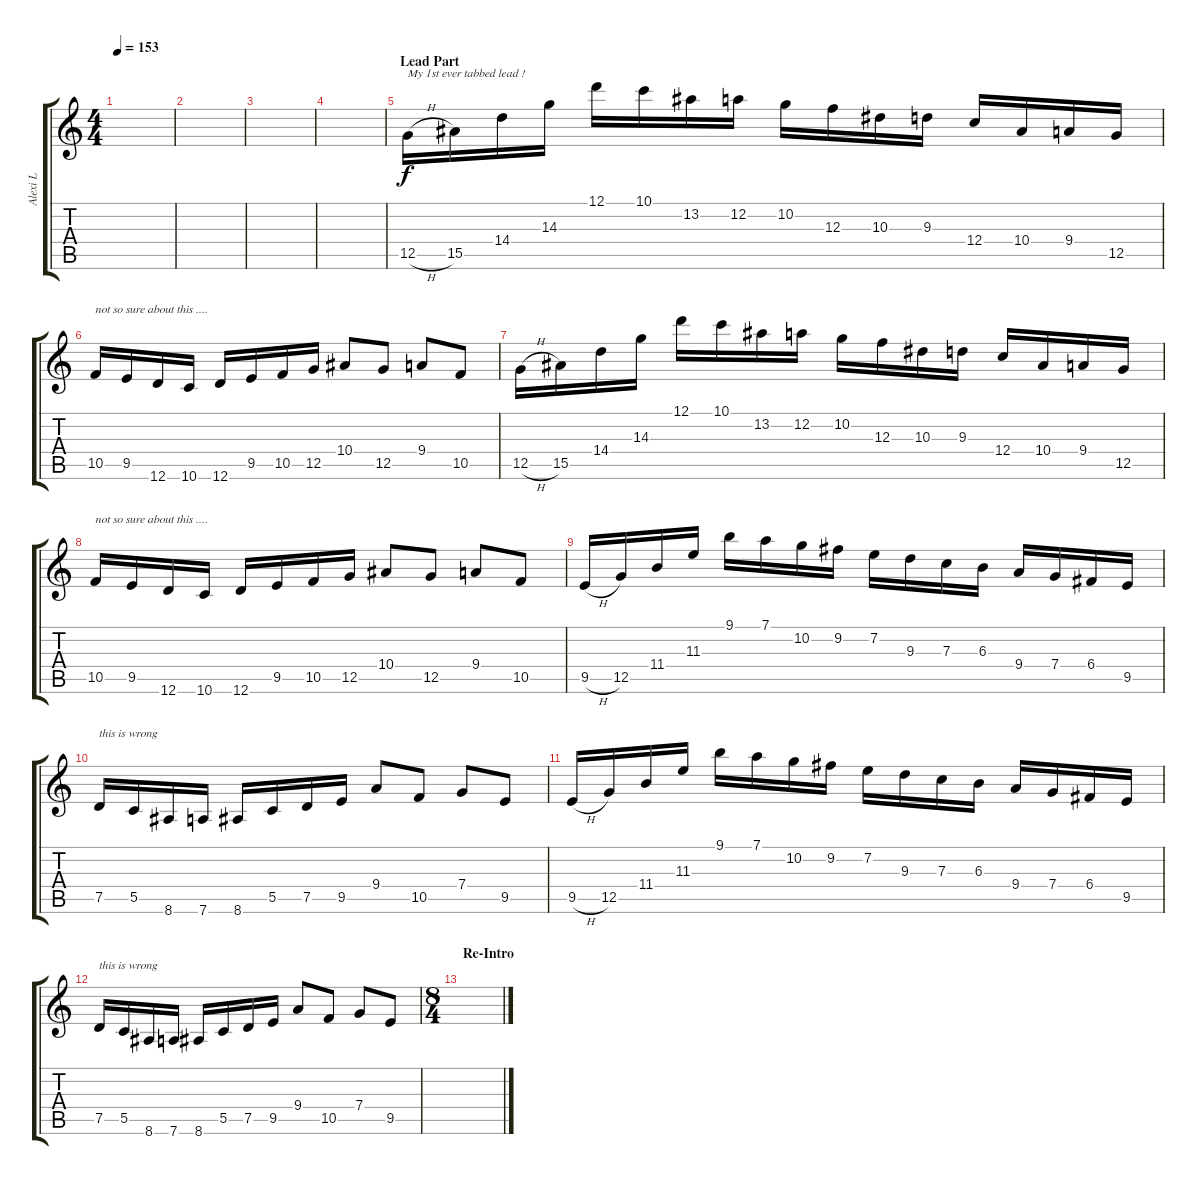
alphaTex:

\track ("Alexi L" "Alexi L") {instrument distortionguitar}
\staff {score tabs}
\tuning (D4 A3 F3 C3 G2 D2) {hide}
\ts (4 4)
\tempo 153
\clef g2
\ks c
|
|
|
|
\section ("" "Lead Part")
12.5{h}.16{txt "My 1st ever tabbed lead !"} 15.5.16 14.4.16 14.3.16 12.1.16 10.1.16 13.2.16 12.2.16 10.2.16 12.3.16 10.3.16 9.3.16 12.4.16 10.4.16 9.4.16 12.5.16 |
10.5.16{txt "not so sure about this ...."} 9.5.16 12.6.16 10.6.16 12.6.16 9.5.16 10.5.16 12.5.16 10.4.8 12.5.8 9.4.8 10.5.8 |
12.5{h}.16 15.5.16 14.4.16 14.3.16 12.1.16 10.1.16 13.2.16 12.2.16 10.2.16 12.3.16 10.3.16 9.3.16 12.4.16 10.4.16 9.4.16 12.5.16 |
10.5.16{txt "not so sure about this ...."} 9.5.16 12.6.16 10.6.16 12.6.16 9.5.16 10.5.16 12.5.16 10.4.8 12.5.8 9.4.8 10.5.8 |
9.5{h}.16 12.5.16 11.4.16 11.3.16 9.1.16 7.1.16 10.2.16 9.2.16 7.2.16 9.3.16 7.3.16 6.3.16 9.4.16 7.4.16 6.4.16 9.5.16 |
7.5.16{txt "this is wrong "} 5.5.16 8.6.16 7.6.16 8.6.16 5.5.16 7.5.16 9.5.16 9.4.8 10.5.8 7.4.8 9.5.8 |
9.5{h}.16 12.5.16 11.4.16 11.3.16 9.1.16 7.1.16 10.2.16 9.2.16 7.2.16 9.3.16 7.3.16 6.3.16 9.4.16 7.4.16 6.4.16 9.5.16 |
7.5.16{txt "this is wrong "} 5.5.16 8.6.16 7.6.16 8.6.16 5.5.16 7.5.16 9.5.16 9.4.8 10.5.8 7.4.8 9.5.8 |
\ts (8 4)
\section ("" "Re-Intro")
